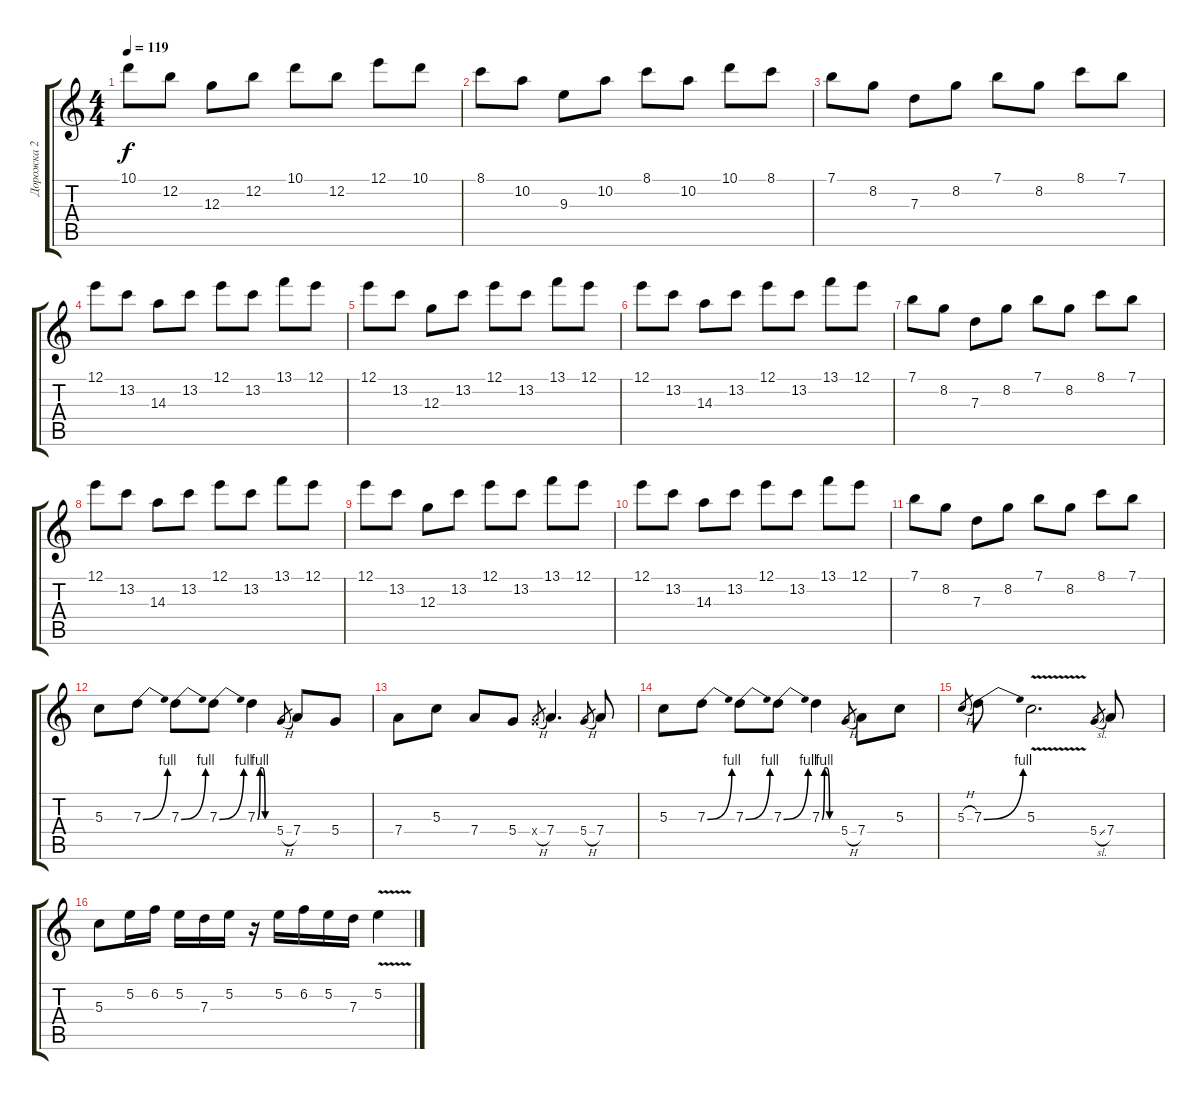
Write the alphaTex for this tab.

\track ("Дорожка 2" "Дорожка 2") {instrument distortionguitar}
\staff {score tabs}
\tuning (E4 B3 G3 D3 A2 E2) {hide}
\ts (4 4)
\tempo 119
\clef g2
\ks c
10.1.8{dy f} 12.2.8 12.3.8 12.2.8 10.1.8 12.2.8 12.1.8 10.1.8 |
8.1.8 10.2.8 9.3.8 10.2.8 8.1.8 10.2.8 10.1.8 8.1.8 |
7.1.8 8.2.8 7.3.8 8.2.8 7.1.8 8.2.8 8.1.8 7.1.8 |
12.1.8 13.2.8 14.3.8 13.2.8 12.1.8 13.2.8 13.1.8 12.1.8 |
12.1.8 13.2.8 12.3.8 13.2.8 12.1.8 13.2.8 13.1.8 12.1.8 |
12.1.8 13.2.8 14.3.8 13.2.8 12.1.8 13.2.8 13.1.8 12.1.8 |
7.1.8 8.2.8 7.3.8 8.2.8 7.1.8 8.2.8 8.1.8 7.1.8 |
12.1.8 13.2.8 14.3.8 13.2.8 12.1.8 13.2.8 13.1.8 12.1.8 |
12.1.8 13.2.8 12.3.8 13.2.8 12.1.8 13.2.8 13.1.8 12.1.8 |
12.1.8 13.2.8 14.3.8 13.2.8 12.1.8 13.2.8 13.1.8 12.1.8 |
7.1.8 8.2.8 7.3.8 8.2.8 7.1.8 8.2.8 8.1.8 7.1.8 |
5.3.8 7.3{be (bend 0 0 60 4)}.8 7.3{be (bend 0 0 60 4)}.8 7.3{be (bend 0 0 60 4)}.8 7.3{be (custom 0 0 10 4 20 4 30 0 60 0)}.4 5.4{h}.8{gr} 7.4.8 5.4.8 |
7.4.8 5.3.8 7.4.8 5.4.8 5.4{h x}.8{gr} 7.4.4{d} 5.4{h}.8{gr} 7.4.8 |
5.3.8 7.3{be (bend 0 0 60 4)}.8 7.3{be (bend 0 0 60 4)}.8 7.3{be (bend 0 0 60 4)}.8 7.3{be (custom 0 0 10 4 20 4 30 0 60 0)}.4 5.4{h}.8{gr} 7.4.8 5.3.8 |
5.3{h}.8{gr} 7.3{be (bend 0 0 60 4)}.8 5.3{v}.2{d} 5.4{sl}.8{gr} 7.4.8 |
5.3.8 5.2.16 6.2.16 5.2.16 7.3.16 5.2.16 r.16 5.2.16 6.2.16 5.2.16 7.3.16 5.2{v}.4
